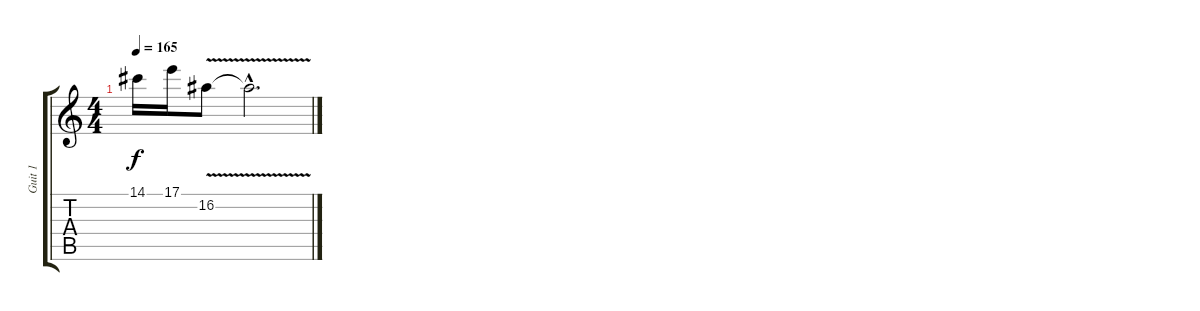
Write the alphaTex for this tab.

\track ("Guit 1" "Guit 1") {instrument distortionguitar}
\staff {score tabs}
\tuning (B3 Gb3 D3 A2 E2 B1) {hide}
\ts (4 4)
\tempo 165
\clef g2
\ks c
14.1.16{dy f} 17.1.16 16.2{v}.8 16.2{hac t}.2{d}
